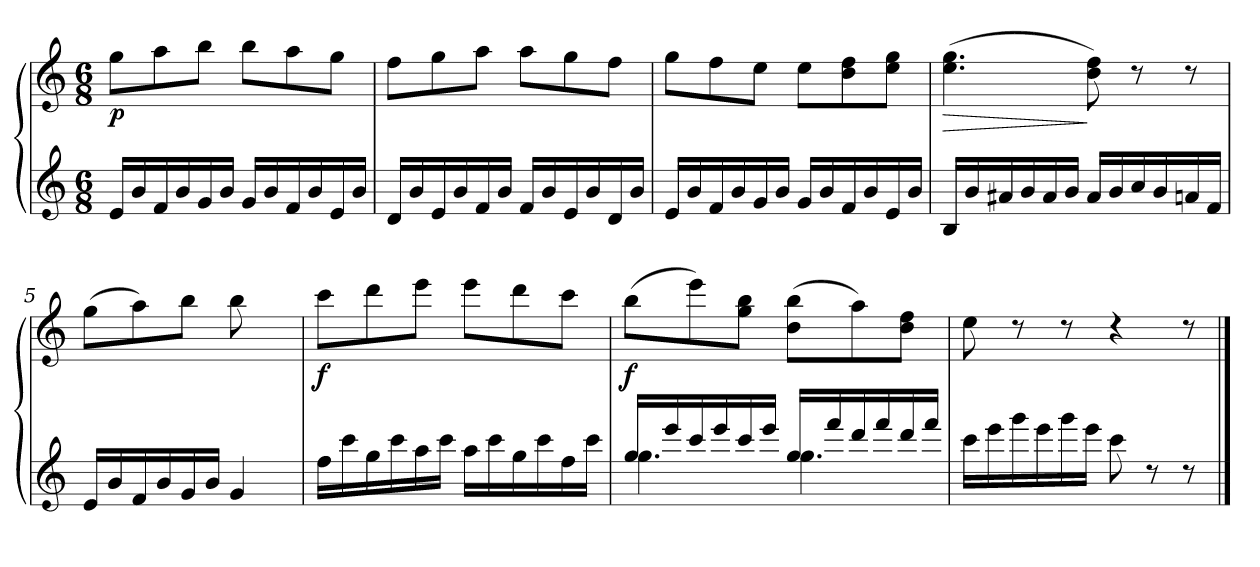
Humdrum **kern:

**kern	**kern	**dynam
*part1	*part1	*part1
*staff2	*staff1	*staff1/2
*clefG3	*clefG3	*
*M6/8	*M6/8	*
=1	=1	=1
!	!	!LO:DY:b
16c/LL	8ee\L	p
16g/	.	.
16d/	8ff\	.
16g/	.	.
16e/	8gg\J	.
16g/JJ	.	.
16e/LL	8gg\L	.
16g/	.	.
16d/	8ff\	.
16g/	.	.
16c/	8ee\J	.
16g/JJ	.	.
=2	=2	=2
16B/LL	8dd\L	.
16g/	.	.
16c/	8ee\	.
16g/	.	.
16d/	8ff\J	.
16g/JJ	.	.
16d/LL	(8ff\L	.
16g/	.	.
16c/	8ee\	.
16g/	.	.
16B/	8dd\J	.
16g/JJ	.	.
!!LO:LB:g=z
=3	=3	=3
16c/LL	8ee\L	.
16g/	.	.
16d/	8dd\	.
16g/	.	.
16e/	8cc\J	.
16g/JJ	.	.
16e/LL	8cc\L	.
16g/	.	.
16d/	8b\ 8dd\	.
16g/	.	.
16c/	8cc\ 8ee\J	.
16g/JJ	.	.
=4	=4	=4
!	!	!LO:HP:b
16G/LL	(>4.cc\ 4.ee\	>
16g/	.	.
16f#X/	.	.
16g/	.	.
16f#/	.	.
16g/JJ	.	.
16f#/LL	8b\ 8dd\)	]
16g/	.	.
16a/	8rb	.
16g/	.	.
16fn/	8rb	.
16d/JJ	.	.
!!LO:LB:g=z
=5	=5	=5
16c/LL	(<8ee\L	.
16g/	.	.
16d/	8ff\)	.
16g/	.	.
16e/	8gg\J	.
16g/JJ	.	.
4e/	8gg\L	.
.	8ryy	.
=6	=6	=6
!	!	!LO:DY:b
16dd\LL	8aa\L	f
16aa\	.	.
16ee\	8bb\	.
16aa\	.	.
16ff\	8ccc\J	.
16aa\JJ	.	.
16ff\LL	8ccc\L	.
16aa\	.	.
16ee\	8bb\	.
16aa\	.	.
16dd\	8aa\J	.
16aa\JJ	.	.
=7	=7	=7
*^	*	*
!	!	!	!LO:DY:b
16ee/LL	4.ee\	(>8gg\L	f
16ccc/	.	.	.
16aa/	.	8ccc\)	.
16ccc/	.	.	.
16aa/	.	8ee\ 8gg\J	.
16ccc/JJ	.	.	.
16ee/LL	4.ee\	(>8b\ 8gg\L	.
16ddd/	.	.	.
16bb/	.	8ff\)	.
16ddd/	.	.	.
16bb/	.	8b\ 8dd\J	.
16ddd/JJ	.	.	.
*v	*v	*	*
=8	=8	=8
16aa\LL	8cc\	.
16ccc\	.	.
16eee\	8rb	.
16ccc\	.	.
16eee\	8rb	.
16ccc\JJ	.	.
8aa\	4rb	.
8rb	.	.
8rb	8rb	.
==	==	==
*-	*-	*-
